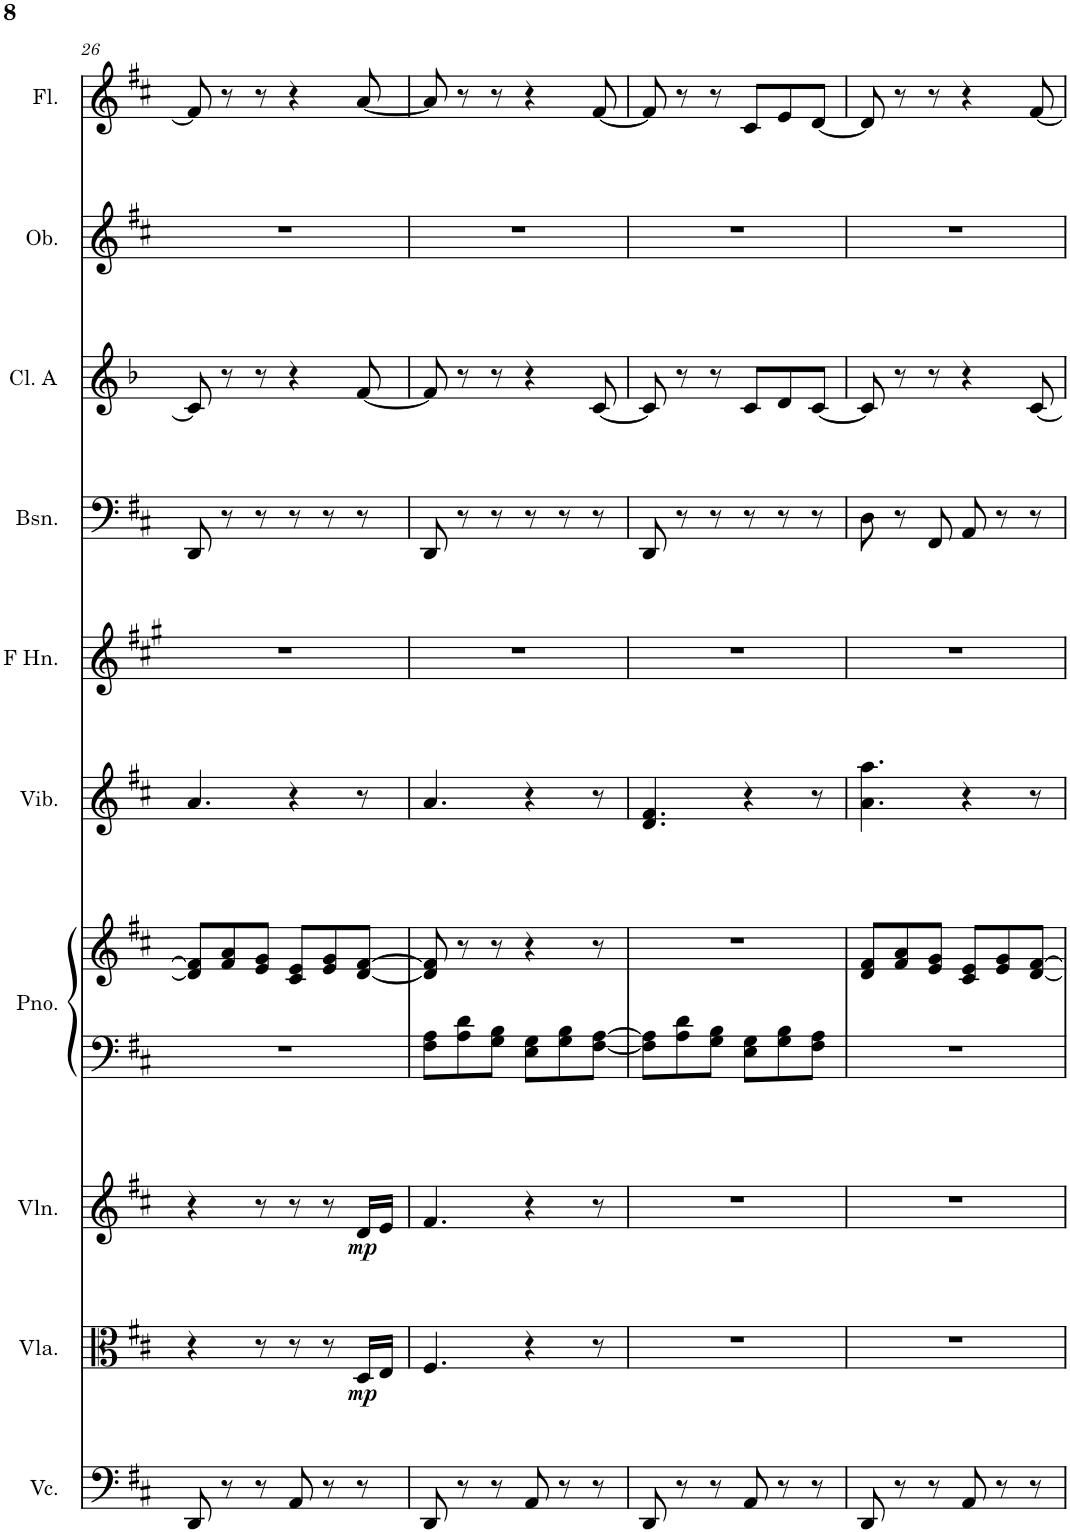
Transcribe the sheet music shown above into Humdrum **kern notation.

**kern	**kern	**dynam	**kern	**dynam	**kern	**kern	**kern	**kern	**kern	**kern	**kern	**kern
*part10	*part9	*part9	*part8	*part8	*part7	*part7	*part6	*part5	*part4	*part3	*part2	*part1
*staff11	*staff10	*staff10	*staff9	*staff9	*staff8	*staff7	*staff6	*staff5	*staff4	*staff3	*staff2	*staff1
*I"Violoncello	*I"Viola	*	*I"Violin	*	*I"Grand Piano	*	*I"Vibraphone	*I"French Horn	*I"Bassoon	*I"Clarinet A	*I"Oboe	*I"Flute
*I'Vc.	*I'Vla.	*	*I'Vln.	*	*I'Pno.	*	*I'Vib.	*I'F Hn.	*I'Bsn.	*I'Cl. A	*I'Ob.	*I'Fl.
!!LO:PB:g=z
*clefF4	*clefC3	*	*clefG2	*	*clefF4	*clefG2	*clefG2	*clefG2	*clefF4	*clefG2	*clefG2	*clefG2
*	*	*	*	*	*	*	*	*Trd4c7	*	*Trd2c3	*	*
*k[f#c#]	*k[f#c#]	*	*k[f#c#]	*	*k[f#c#]	*k[f#c#]	*k[f#c#]	*k[f#c#g#]	*k[f#c#]	*k[b-]	*k[f#c#]	*k[f#c#]
*M6/8	*M6/8	*	*M6/8	*	*M6/8	*M6/8	*M6/8	*M6/8	*M6/8	*M6/8	*M6/8	*M6/8
=26	=26	=26	=26	=26	=26	=26	=26	=26	=26	=26	=26	=26
8DD/	4r	.	4r	.	2.r	8d/] 8f#/]L	4.a/	2.r	8DD/	8c/]	2.r	8f#/]
8r	.	.	.	.	.	8f#/ 8a/	.	.	8r	8r	.	8r
8r	8r	.	8r	.	.	8e/ 8g/J	.	.	8r	8r	.	8r
8AA/	8r	.	8r	.	.	8c#/ 8e/L	4r	.	8r	4r	.	4r
8r	8r	.	8r	.	.	8e/ 8g/	.	.	8r	.	.	.
!	!	!LO:DY:b	!	!LO:DY:b	!	!	!	!	!	!	!	!
8r	16D/LL	mp	16d/LL	mp	.	[8d/ [8f#/J	8r	.	8r	[8f/	.	[8a/
.	16E/JJ	.	16e/JJ	.	.	.	.	.	.	.	.	.
=27	=27	=27	=27	=27	=27	=27	=27	=27	=27	=27	=27	=27
8DD/	4.F#/	.	4.f#/	.	8F#\ 8A\L	8d/] 8f#/]	4.a/	2.r	8DD/	8f/]	2.r	8a/]
8r	.	.	.	.	8A\ 8d\	8r	.	.	8r	8r	.	8r
8r	.	.	.	.	8G\ 8B\J	8r	.	.	8r	8r	.	8r
8AA/	4r	.	4r	.	8E\ 8G\L	4r	4r	.	8r	4r	.	4r
8r	.	.	.	.	8G\ 8B\	.	.	.	8r	.	.	.
8r	8r	.	8r	.	[8F#\ [8A\J	8r	8r	.	8r	[8c/	.	[8f#/
=28	=28	=28	=28	=28	=28	=28	=28	=28	=28	=28	=28	=28
8DD/	2.r	.	2.r	.	8F#\] 8A\]L	2.r	4.d/ 4.f#/	2.r	8DD/	8c/]	2.r	8f#/]
8r	.	.	.	.	8A\ 8d\	.	.	.	8r	8r	.	8r
8r	.	.	.	.	8G\ 8B\J	.	.	.	8r	8r	.	8r
8AA/	.	.	.	.	8E\ 8G\L	.	4r	.	8r	8c/L	.	8c#/L
8r	.	.	.	.	8G\ 8B\	.	.	.	8r	8d/	.	8e/
8r	.	.	.	.	8F#\ 8A\J	.	8r	.	8r	[8c/J	.	[8d/J
=29	=29	=29	=29	=29	=29	=29	=29	=29	=29	=29	=29	=29
8DD/	2.r	.	2.r	.	2.r	8d/ 8f#/L	4.a\ 4.aa\	2.r	8D\	8c/]	2.r	8d/]
8r	.	.	.	.	.	8f#/ 8a/	.	.	8r	8r	.	8r
8r	.	.	.	.	.	8e/ 8g/J	.	.	8FF#/	8r	.	8r
8AA/	.	.	.	.	.	8c#/ 8e/L	4r	.	8AA/	4r	.	4r
8r	.	.	.	.	.	8e/ 8g/	.	.	8r	.	.	.
8r	.	.	.	.	.	[8d/ [8f#/J	8r	.	8r	[8c/	.	[8f#/
=	=	=	=	=	=	=	=	=	=	=	=	=
*-	*-	*-	*-	*-	*-	*-	*-	*-	*-	*-	*-	*-
